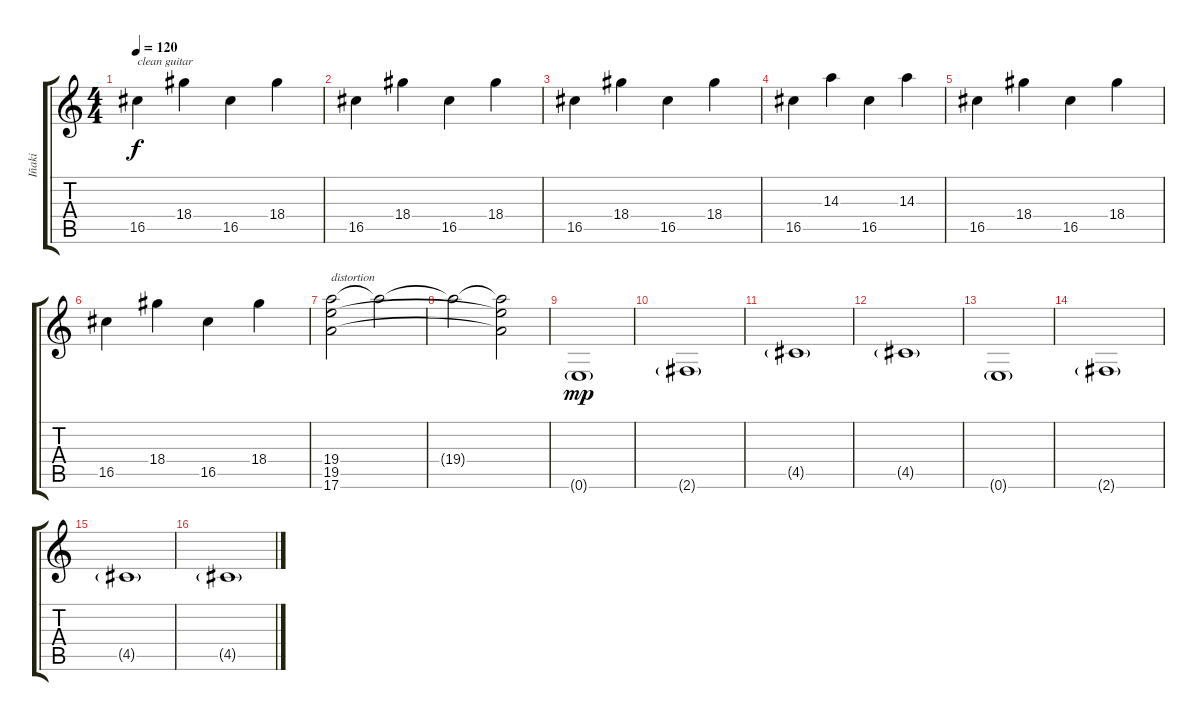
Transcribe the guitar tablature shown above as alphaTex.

\track ("Iñaki" "Iñaki") {instrument overdrivenguitar}
\staff {score tabs}
\tuning (E4 B3 G3 D3 A2 E2) {hide}
\ts (4 4)
\tempo 120
\clef g2
\ks c
16.5.4{txt "clean guitar" dy f instrument electricguitarjazz} 18.4.4 16.5.4 18.4.4 |
16.5.4 18.4.4 16.5.4 18.4.4 |
16.5.4 18.4.4 16.5.4 18.4.4 |
16.5.4 14.3.4 16.5.4 14.3.4 |
16.5.4 18.4.4 16.5.4 18.4.4 |
16.5.4 18.4.4 16.5.4 18.4.4 |
(19.4 19.5 17.6).2{txt "distortion" volume 10 instrument distortionguitar} 19.4{t}.2 |
19.4{t}.2 (19.4{t} 19.5{t} 17.6{t}).2 |
0.6{g}.1{dy mp volume 8} |
2.6{g}.1 |
4.5{g}.1 |
4.5{g}.1 |
0.6{g}.1 |
2.6{g}.1 |
4.5{g}.1 |
4.5{g}.1
